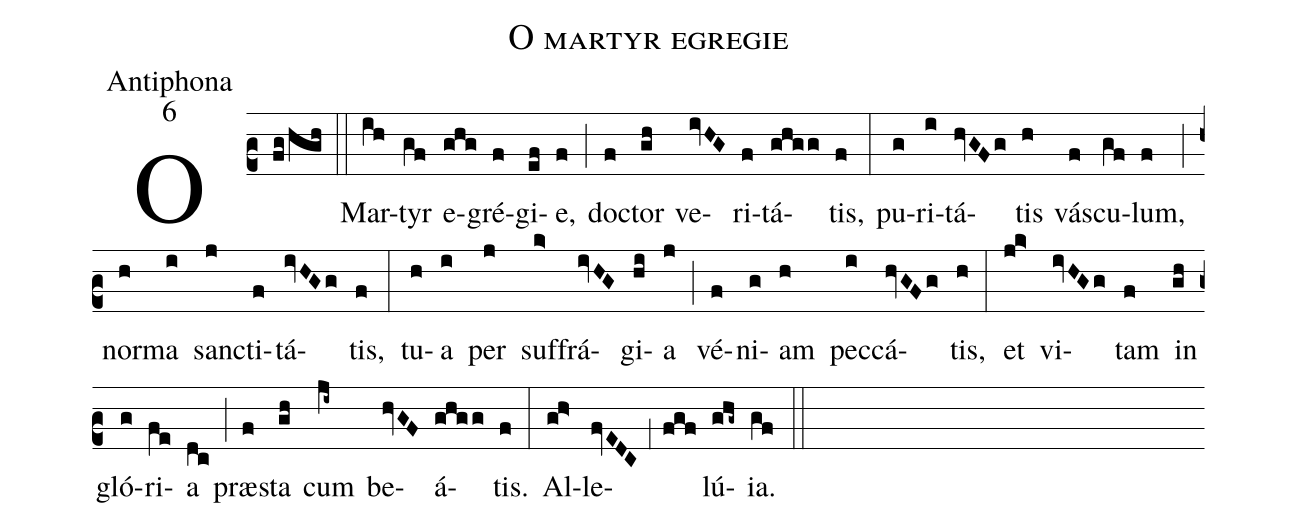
name:O martyr egregie;
office-part:Antiphona;
mode:6;
%%
(c2) O(fg/hgh) (::)
Mar(ih)tyr(gf) e(ghg)gré(f)gi(ef)e,(f) (;) do(f)ctor(gh) ve(ivHG)ri(f)tá(ghgg)tis,(f) (:)
pu(g)ri(i)tá(hvGFg)tis(h) vá(f)scu(gf)lum,(f) (;) nor(h)ma(i) san(j)cti(f)tá(ivHGg)tis,(f) (:)
tu(h)a(i) per(j) suf(k>)frá(ivHG)gi(hi)a(j) (;) vé(f)ni(g)am(h) pec(i)cá(hvGFg)tis,(h) (:)
et(jk>) vi(ivHGg)tam(f) in(gh) gló(g)ri(fe)a(dc) (;) præ(f)sta(gh) cum(ji~) be(hvGF)á(ghgg)tis.(f) (:)
Al(gh>)le(fvEDC,1fgf)lú(ghg~)ia.(gf) (::)
